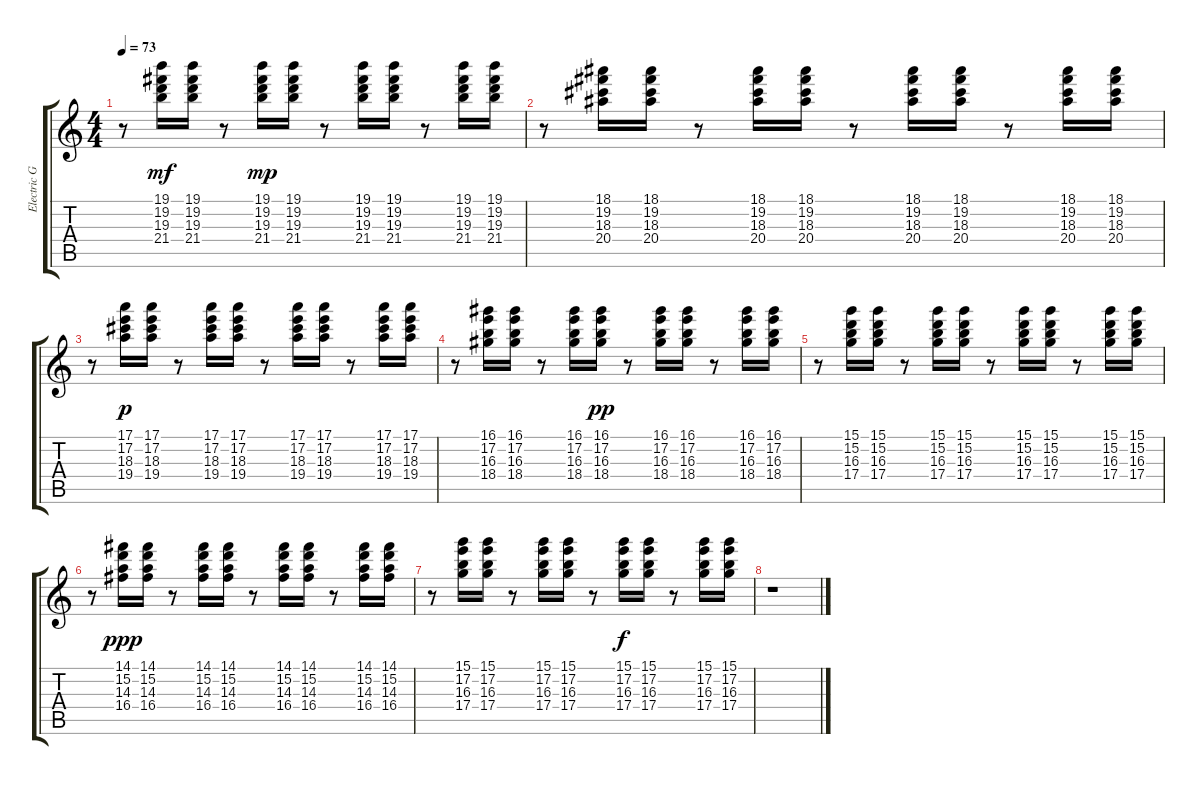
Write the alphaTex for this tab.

\track ("Electric Guitar 7" "Electric G") {instrument electricguitarmuted}
\staff {score tabs}
\tuning (E4 B3 G3 D3 A2 E2) {hide}
\ts (4 4)
\tempo 73
\clef g2
\ks c
r.8{dy mf} (19.1 19.2 19.3 21.4).16 (19.1 19.2 19.3 21.4).16 r.8 (19.1 19.2 19.3 21.4).16{dy mp} (19.1 19.2 19.3 21.4).16 r.8 (19.1 19.2 19.3 21.4).16 (19.1 19.2 19.3 21.4).16 r.8 (19.1 19.2 19.3 21.4).16 (19.1 19.2 19.3 21.4).16 |
r.8 (18.1 19.2 18.3 20.4).16 (18.1 19.2 18.3 20.4).16 r.8 (18.1 19.2 18.3 20.4).16 (18.1 19.2 18.3 20.4).16 r.8 (18.1 19.2 18.3 20.4).16 (18.1 19.2 18.3 20.4).16 r.8 (18.1 19.2 18.3 20.4).16 (18.1 19.2 18.3 20.4).16 |
r.8 (17.1 17.2 18.3 19.4).16{dy p} (17.1 17.2 18.3 19.4).16 r.8 (17.1 17.2 18.3 19.4).16 (17.1 17.2 18.3 19.4).16 r.8 (17.1 17.2 18.3 19.4).16 (17.1 17.2 18.3 19.4).16 r.8 (17.1 17.2 18.3 19.4).16 (17.1 17.2 18.3 19.4).16 |
r.8 (16.1 17.2 16.3 18.4).16 (16.1 17.2 16.3 18.4).16 r.8 (16.1 17.2 16.3 18.4).16 (16.1 17.2 16.3 18.4).16{dy pp} r.8 (16.1 17.2 16.3 18.4).16 (16.1 17.2 16.3 18.4).16 r.8 (16.1 17.2 16.3 18.4).16 (16.1 17.2 16.3 18.4).16 |
r.8 (15.1 15.2 16.3 17.4).16 (15.1 15.2 16.3 17.4).16 r.8 (15.1 15.2 16.3 17.4).16 (15.1 15.2 16.3 17.4).16 r.8 (15.1 15.2 16.3 17.4).16 (15.1 15.2 16.3 17.4).16 r.8 (15.1 15.2 16.3 17.4).16 (15.1 15.2 16.3 17.4).16 |
r.8 (14.1 15.2 14.3 16.4).16{dy ppp} (14.1 15.2 14.3 16.4).16 r.8 (14.1 15.2 14.3 16.4).16 (14.1 15.2 14.3 16.4).16 r.8 (14.1 15.2 14.3 16.4).16 (14.1 15.2 14.3 16.4).16 r.8 (14.1 15.2 14.3 16.4).16 (14.1 15.2 14.3 16.4).16 |
r.8 (15.1 17.2 16.3 17.4).16 (15.1 17.2 16.3 17.4).16 r.8 (15.1 17.2 16.3 17.4).16 (15.1 17.2 16.3 17.4).16 r.8 (15.1 17.2 16.3 17.4).16{dy f} (15.1 17.2 16.3 17.4).16 r.8 (15.1 17.2 16.3 17.4).16 (15.1 17.2 16.3 17.4).16 |
r.1
